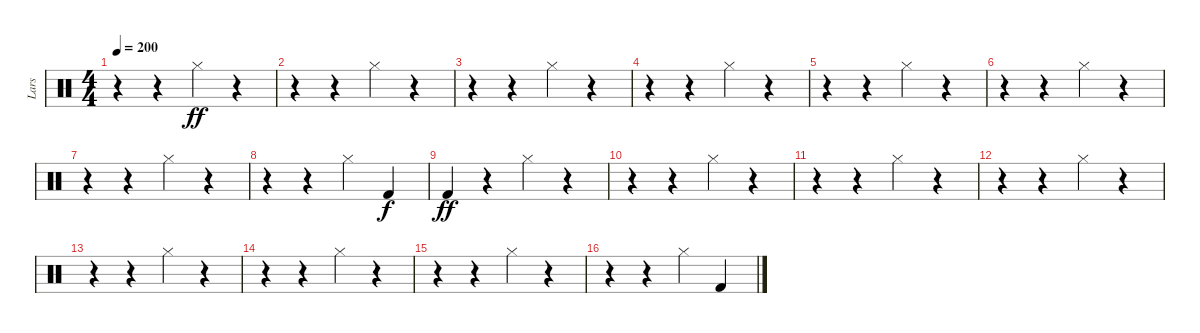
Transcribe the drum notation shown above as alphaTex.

\track ("Lars" "Lars") {instrument percussion}
\staff {score}
\articulation defaults
\ts (4 4)
\tempo 200
\clef neutral
\ks c
r.4{dy ff} r.4 "Hi-Hat (closed)".4 r.4 |
r.4 r.4 "Hi-Hat (closed)".4 r.4 |
r.4 r.4 "Hi-Hat (closed)".4 r.4 |
r.4 r.4 "Hi-Hat (closed)".4 r.4 |
r.4 r.4 "Hi-Hat (closed)".4 r.4 |
r.4 r.4 "Hi-Hat (closed)".4 r.4 |
r.4 r.4 "Hi-Hat (closed)".4 r.4 |
r.4 r.4 "Hi-Hat (closed)".4 "Kick (hit) 2".4{dy f} |
"Kick (hit) 2".4{dy ff} r.4 "Hi-Hat (closed)".4 r.4 |
r.4 r.4 "Hi-Hat (closed)".4 r.4 |
r.4 r.4 "Hi-Hat (closed)".4 r.4 |
r.4 r.4 "Hi-Hat (closed)".4 r.4 |
r.4 r.4 "Hi-Hat (closed)".4 r.4 |
r.4 r.4 "Hi-Hat (closed)".4 r.4 |
r.4 r.4 "Hi-Hat (closed)".4 r.4 |
r.4 r.4 "Hi-Hat (closed)".4 "Kick (hit) 2".4
